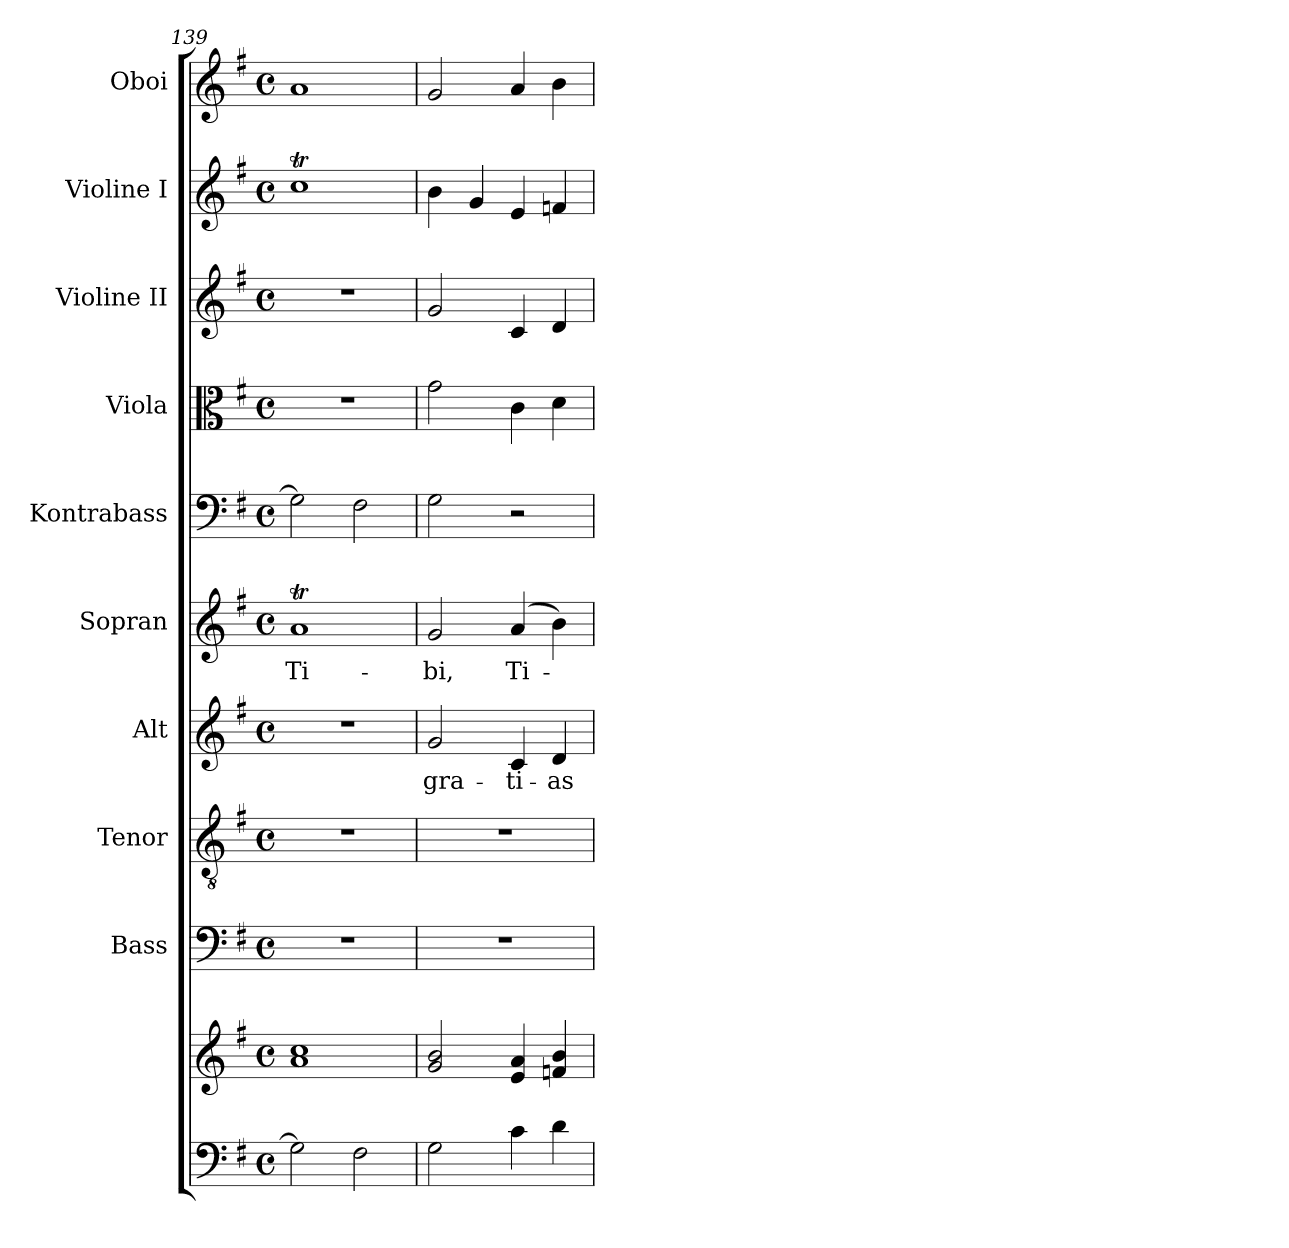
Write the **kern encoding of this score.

**kern	**kern	**kern	**kern	**kern	**text	**kern	**text	**kern	**kern	**kern	**kern	**kern
*part10	*part10	*part9	*part8	*part7	*part7	*part6	*part6	*part5	*part4	*part3	*part2	*part1
*staff11	*staff10	*staff9	*staff8	*staff7	*staff7	*staff6	*staff6	*staff5	*staff4	*staff3	*staff2	*staff1
*	*	*I"Bass	*I"Tenor	*I"Alt	*	*I"Sopran	*	*I"Kontrabass	*I"Viola	*I"Violine II	*I"Violine I	*I"Oboi
*	*	*I'B.	*I'T.	*I'A.	*	*I'S.	*	*I'Kb.	*I'Vla.	*I'Vl. II	*I'Vl. I	*I'Ob.
*clefF4	*clefG2	*clefF4	*clefGv2	*clefG2	*	*clefG2	*	*clefF4	*clefC3	*clefG2	*clefG2	*clefG2
*	*	*	*	*	*	*	*	*ITrd7c12	*	*	*	*
*k[f#]	*k[f#]	*k[f#]	*k[f#]	*k[f#]	*	*k[f#]	*	*k[f#]	*k[f#]	*k[f#]	*k[f#]	*k[f#]
*G:	*G:	*G:	*G:	*G:	*	*G:	*	*G:	*G:	*G:	*G:	*G:
*M4/4	*M4/4	*M4/4	*M4/4	*M4/4	*	*M4/4	*	*M4/4	*M4/4	*M4/4	*M4/4	*M4/4
*met(c)	*met(c)	*met(c)	*met(c)	*met(c)	*	*met(c)	*	*met(c)	*met(c)	*met(c)	*met(c)	*met(c)
=139	=139	=139	=139	=139	=139	=139	=139	=139	=139	=139	=139	=139
!	!	!	!	!	!	!	!LO:LY:b	!	!	!	!	!
2G\]	1a 1cc	1r	1r	1r	.	1aT	Ti-	2GG\]	1r	1r	1ccT	1a
2F#\	.	.	.	.	.	.	.	2FF#\	.	.	.	.
=140	=140	=140	=140	=140	=140	=140	=140	=140	=140	=140	=140	=140
!	!	!	!	!	!LO:LY:b	!	!LO:LY:b	!	!	!	!	!
2G\	2g/ 2b/	1r	1r	2g/	gra-	2g/	-bi,	2GG\	2g\	2g/	4b\	2g/
.	.	.	.	.	.	.	.	.	.	.	4g/	.
!	!	!	!	!	!LO:LY:b	!	!LO:LY:b	!	!	!	!	!
4c\	4e/ 4a/	.	.	4c/	-ti-	(4a/	Ti-	2r	4c\	4c/	4e/	4a/
!	!	!	!	!	!LO:LY:b	!	!	!	!	!	!	!
4d\	4fn/ 4b/	.	.	4d/	-as	4b\)	.	.	4d\	4d/	4fn/	4b\
=	=	=	=	=	=	=	=	=	=	=	=	=
*-	*-	*-	*-	*-	*-	*-	*-	*-	*-	*-	*-	*-
